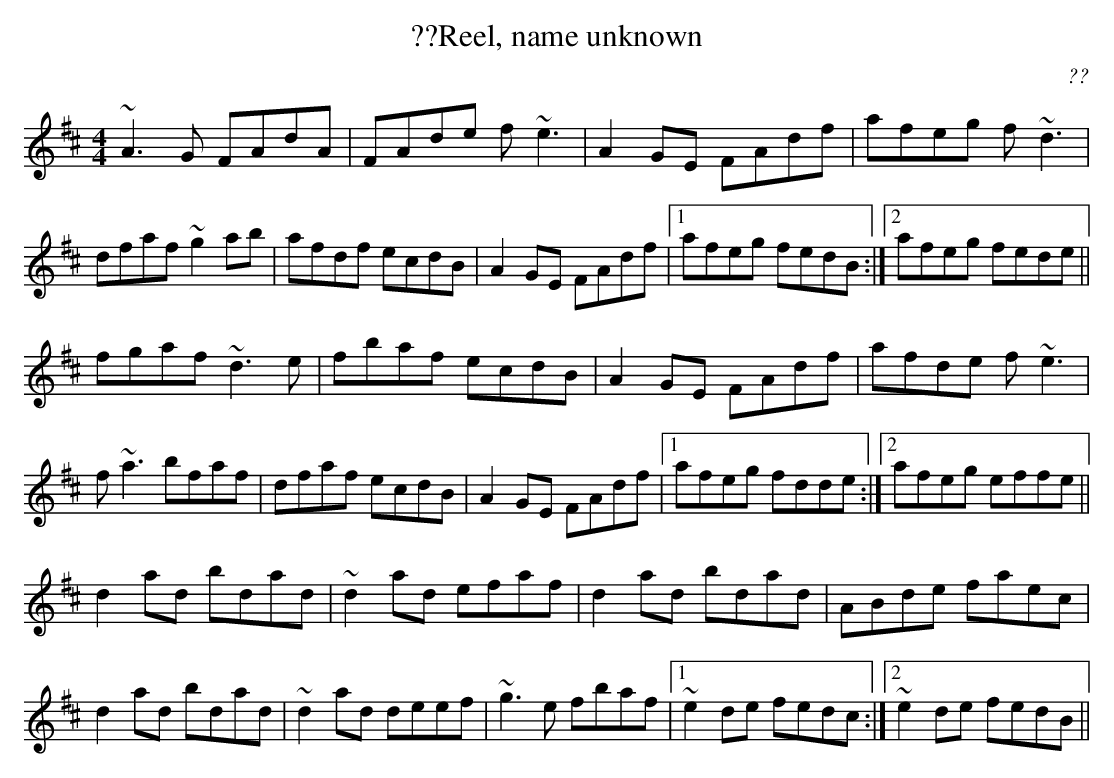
X:1
T:??Reel, name unknown
C:??
M:4/4
L:1/8
K:D
~A3G FAdA|FAde f~e3|A2GE FAdf|afeg f~d3|
dfaf ~g2ab|afdf ecdB|A2GE FAdf|1 afeg fedB:|2 afeg fede||
fgaf ~d3e|fbaf ecdB|A2GE FAdf|afde f~e3|
f~a3 bfaf|dfaf ecdB|A2GE FAdf|1 afeg fdde:|2 afeg effe||
d2ad bdad|~d2ad efaf|d2ad bdad|ABde faec|
d2ad bdad|~d2ad deef|~g3e fbaf|1 ~e2de fedc:|2 ~e2de fedB||
